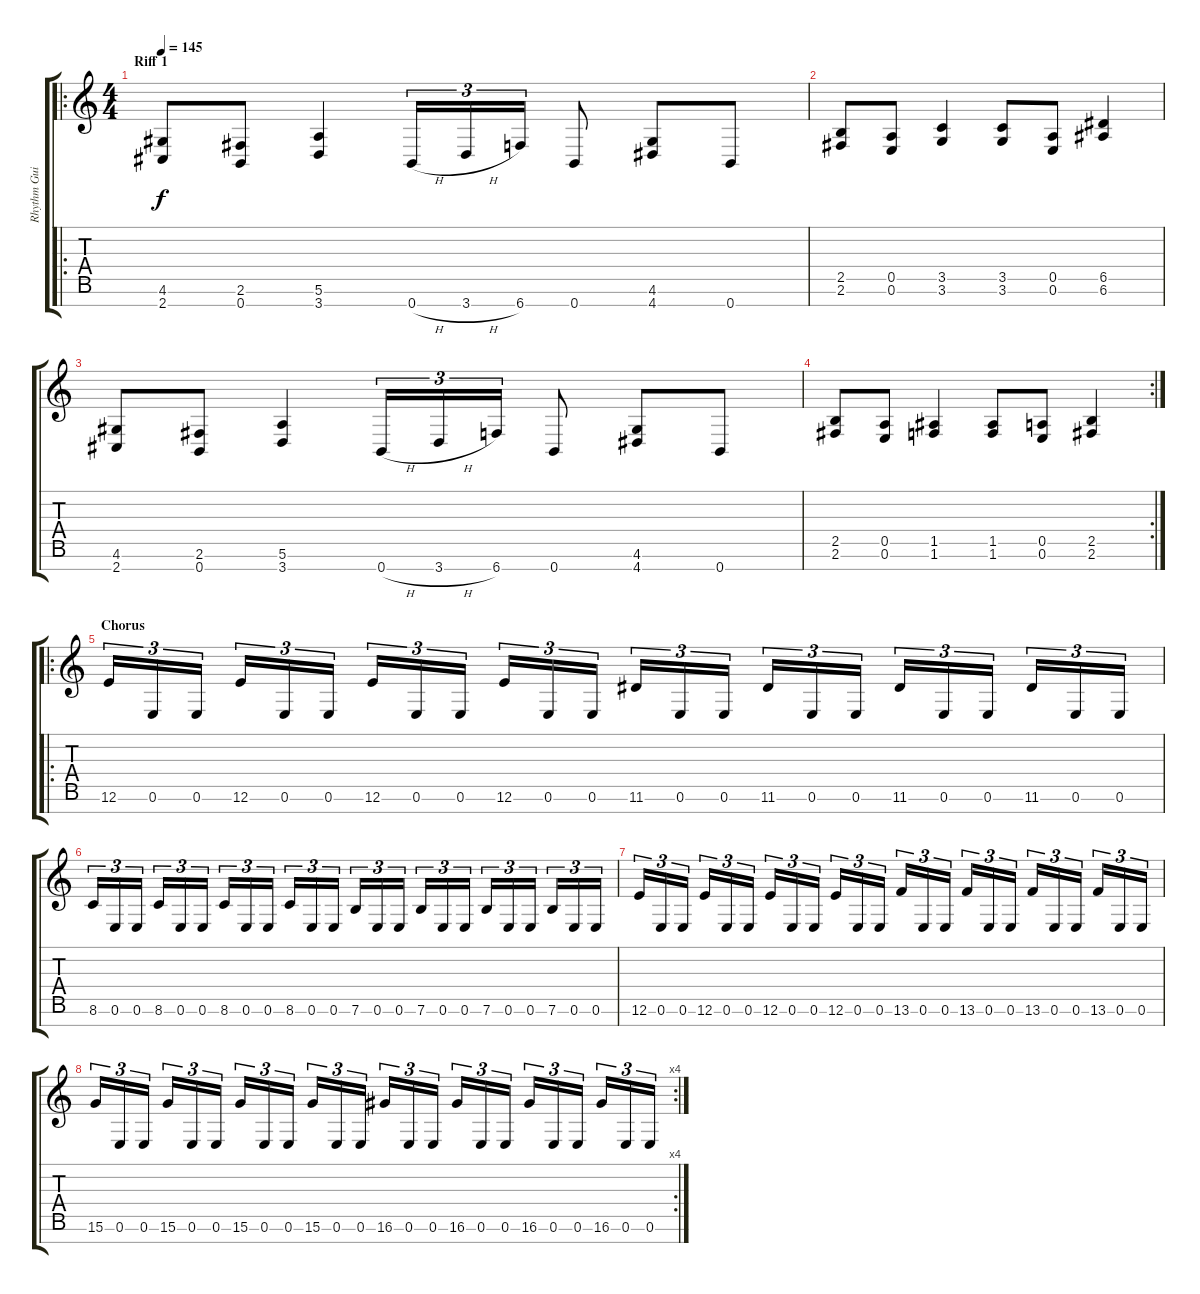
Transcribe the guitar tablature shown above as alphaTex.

\track ("Rhythm Guitar L" "Rhythm Gui") {instrument distortionguitar}
\staff {score tabs}
\tuning (E4 B3 G3 D3 A2 E2 B1) {hide}
\ro
\ts (4 4)
\section ("" "Riff 1")
\tempo 145
\clef g2
\ks c
(4.6 2.7).8{dy f} (2.6 0.7).8 (5.6 3.7).4 0.7{h}.16{tu (3 2)} 3.7{h}.16{tu (3 2)} 6.7.16{tu (3 2)} 0.7.8 (4.6 4.7).8 0.7.8 |
(2.5 2.6).8 (0.5 0.6).8 (3.5 3.6).4 (3.5 3.6).8 (0.5 0.6).8 (6.5 6.6).4 |
(4.6 2.7).8 (2.6 0.7).8 (5.6 3.7).4 0.7{h}.16{tu (3 2)} 3.7{h}.16{tu (3 2)} 6.7.16{tu (3 2)} 0.7.8 (4.6 4.7).8 0.7.8 |
\rc 2
(2.5 2.6).8 (0.5 0.6).8 (1.5 1.6).4 (1.5 1.6).8 (0.5 0.6).8 (2.5 2.6).4 |
\ro
\section ("" "Chorus")
12.6.16{tu (3 2)} 0.6.16{tu (3 2)} 0.6.16{tu (3 2) beam splitsecondary} 12.6.16{tu (3 2)} 0.6.16{tu (3 2)} 0.6.16{tu (3 2)} 12.6.16{tu (3 2)} 0.6.16{tu (3 2)} 0.6.16{tu (3 2) beam splitsecondary} 12.6.16{tu (3 2)} 0.6.16{tu (3 2)} 0.6.16{tu (3 2)} 11.6.16{tu (3 2)} 0.6.16{tu (3 2)} 0.6.16{tu (3 2) beam splitsecondary} 11.6.16{tu (3 2)} 0.6.16{tu (3 2)} 0.6.16{tu (3 2)} 11.6.16{tu (3 2)} 0.6.16{tu (3 2)} 0.6.16{tu (3 2) beam splitsecondary} 11.6.16{tu (3 2)} 0.6.16{tu (3 2)} 0.6.16{tu (3 2)} |
8.6.16{tu (3 2)} 0.6.16{tu (3 2)} 0.6.16{tu (3 2) beam splitsecondary} 8.6.16{tu (3 2)} 0.6.16{tu (3 2)} 0.6.16{tu (3 2)} 8.6.16{tu (3 2)} 0.6.16{tu (3 2)} 0.6.16{tu (3 2) beam splitsecondary} 8.6.16{tu (3 2)} 0.6.16{tu (3 2)} 0.6.16{tu (3 2)} 7.6.16{tu (3 2)} 0.6.16{tu (3 2)} 0.6.16{tu (3 2) beam splitsecondary} 7.6.16{tu (3 2)} 0.6.16{tu (3 2)} 0.6.16{tu (3 2)} 7.6.16{tu (3 2)} 0.6.16{tu (3 2)} 0.6.16{tu (3 2) beam splitsecondary} 7.6.16{tu (3 2)} 0.6.16{tu (3 2)} 0.6.16{tu (3 2)} |
12.6.16{tu (3 2)} 0.6.16{tu (3 2)} 0.6.16{tu (3 2) beam splitsecondary} 12.6.16{tu (3 2)} 0.6.16{tu (3 2)} 0.6.16{tu (3 2)} 12.6.16{tu (3 2)} 0.6.16{tu (3 2)} 0.6.16{tu (3 2) beam splitsecondary} 12.6.16{tu (3 2)} 0.6.16{tu (3 2)} 0.6.16{tu (3 2)} 13.6.16{tu (3 2)} 0.6.16{tu (3 2)} 0.6.16{tu (3 2) beam splitsecondary} 13.6.16{tu (3 2)} 0.6.16{tu (3 2)} 0.6.16{tu (3 2)} 13.6.16{tu (3 2)} 0.6.16{tu (3 2)} 0.6.16{tu (3 2) beam splitsecondary} 13.6.16{tu (3 2)} 0.6.16{tu (3 2)} 0.6.16{tu (3 2)} |
\rc 4
15.6.16{tu (3 2)} 0.6.16{tu (3 2)} 0.6.16{tu (3 2) beam splitsecondary} 15.6.16{tu (3 2)} 0.6.16{tu (3 2)} 0.6.16{tu (3 2)} 15.6.16{tu (3 2)} 0.6.16{tu (3 2)} 0.6.16{tu (3 2) beam splitsecondary} 15.6.16{tu (3 2)} 0.6.16{tu (3 2)} 0.6.16{tu (3 2)} 16.6.16{tu (3 2)} 0.6.16{tu (3 2)} 0.6.16{tu (3 2) beam splitsecondary} 16.6.16{tu (3 2)} 0.6.16{tu (3 2)} 0.6.16{tu (3 2)} 16.6.16{tu (3 2)} 0.6.16{tu (3 2)} 0.6.16{tu (3 2) beam splitsecondary} 16.6.16{tu (3 2)} 0.6.16{tu (3 2)} 0.6.16{tu (3 2)}
